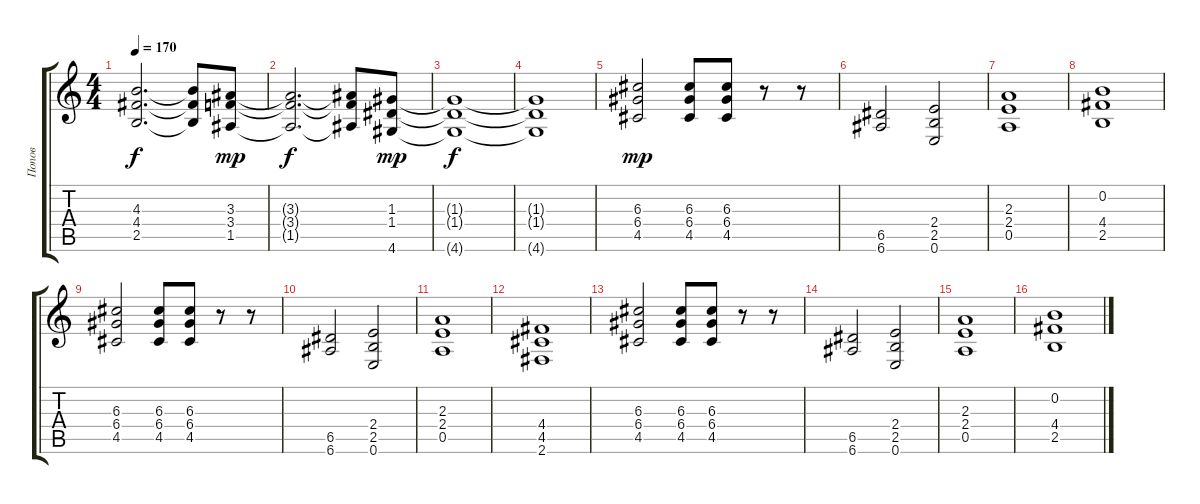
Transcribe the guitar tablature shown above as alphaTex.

\track ("Попов" "Попов") {instrument distortionguitar}
\staff {score tabs}
\tuning (E4 B3 G3 D3 A2 E2) {hide}
\ts (4 4)
\tempo 170
\clef g2
\ks c
(4.3{t} 4.4{t} 2.5{t}).2{d dy f} (4.3{t} 4.4{t} 2.5{t}).8 (3.3 3.4 1.5).8{dy mp} |
(3.3{t} 3.4{t} 1.5{t}).2{d dy f} (3.3{t} 3.4{t} 1.5{t}).8 (1.3 1.4 4.6).8{dy mp} |
(1.3{t} 1.4{t} 4.6{t}).1{dy f} |
(1.3{t} 1.4{t} 4.6{t}).1 |
(6.3 6.4 4.5).2{dy mp} (6.3 6.4 4.5).8 (6.3 6.4 4.5).8 r.8 r.8 |
(6.5 6.6).2 (2.4 2.5 0.6).2 |
(2.3 2.4 0.5).1 |
(0.2 4.4 2.5).1 |
(6.3 6.4 4.5).2 (6.3 6.4 4.5).8 (6.3 6.4 4.5).8 r.8 r.8 |
(6.5 6.6).2 (2.4 2.5 0.6).2 |
(2.3 2.4 0.5).1 |
(4.4 4.5 2.6).1 |
(6.3 6.4 4.5).2 (6.3 6.4 4.5).8 (6.3 6.4 4.5).8 r.8 r.8 |
(6.5 6.6).2 (2.4 2.5 0.6).2 |
(2.3 2.4 0.5).1 |
(0.2 4.4 2.5).1
